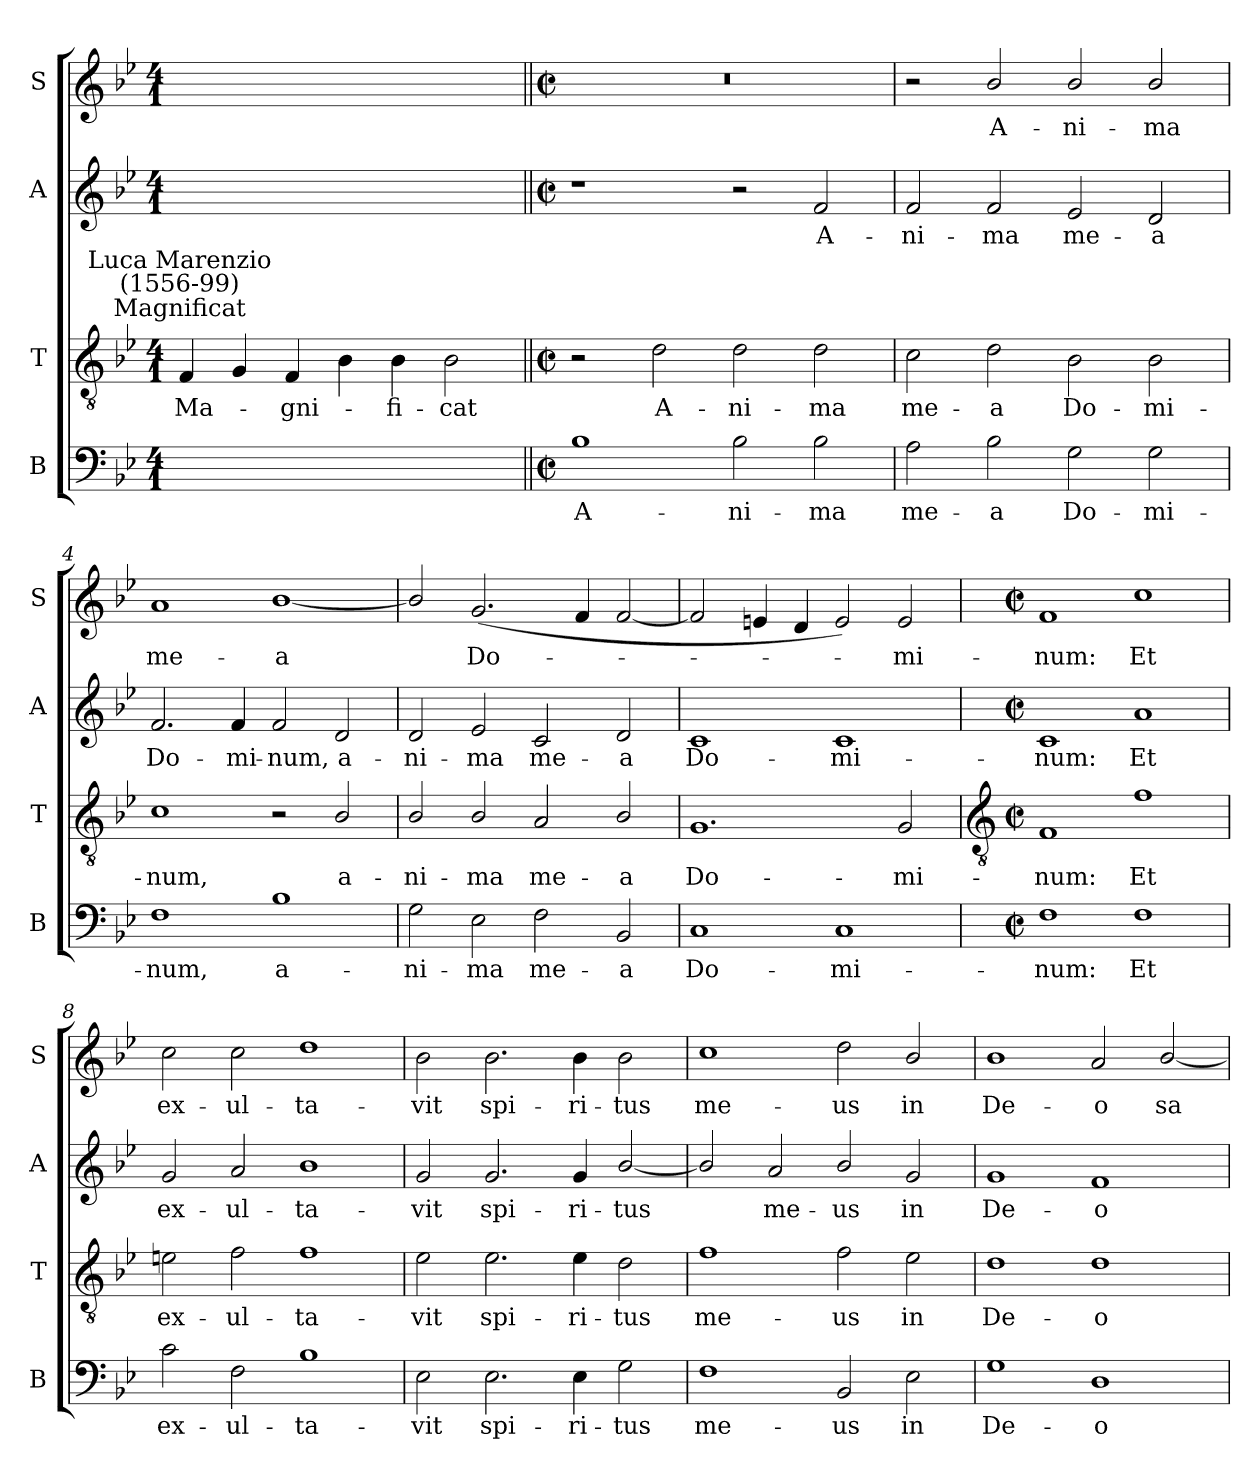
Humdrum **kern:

**kern	**text	**kern	**text	**kern	**text	**kern	**text
*part4	*part4	*part3	*part3	*part2	*part2	*part1	*part1
*staff4	*staff4	*staff3	*staff3	*staff2	*staff2	*staff1	*staff1
*I"B	*	*I"T	*	*I"A	*	*I"S	*
*I'B	*	*I'T	*	*I'A	*	*I'S	*
*clefF4	*	*clefGv2	*	*clefG2	*	*clefG2	*
*k[b-e-]	*	*k[b-e-]	*	*k[b-e-]	*	*k[b-e-]	*
*B-:	*	*B-:	*	*B-:	*	*B-:	*
*M4/1	*	*M4/1	*	*M4/1	*	*M4/1	*
=1	=1	=1	=1	=1	=1	=1	=1
!	!	!LO:TX:a:cj:t=Magnificat	!	!	!	!	!
!	!	!LO:TX:a:cj:t=Luca Marenzio\n(1556-99)	!	!	!	!	!
!	!	!	!LO:LY:b	!	!	!	!
1..ryy	.	4F	Ma-	1..ryy	.	1..ryy	.
.	.	4G	.	.	.	.	.
!	!	!	!LO:LY:b	!	!	!	!
.	.	4F	gni-	.	.	.	.
.	.	4B-	.	.	.	.	.
!	!	!	!LO:LY:b	!	!	!	!
.	.	4B-	fi-	.	.	.	.
!	!	!	!LO:LY:b	!	!	!	!
.	.	2B-	-cat	.	.	.	.
=2||	=2||	=2||	=2||	=2||	=2||	=2||	=2||
*M4/2	*	*M4/2	*	*M4/2	*	*M4/2	*
*met(c|)	*	*met(c|)	*	*met(c|)	*	*met(c|)	*
!	!LO:LY:b	!	!	!	!	!	!
1B-	A-	2r	.	1r	.	0r	.
!	!	!	!LO:LY:b	!	!	!	!
.	.	2d	A-	.	.	.	.
!	!LO:LY:b	!	!LO:LY:b	!	!	!	!
2B-	-ni-	2d	-ni-	2r	.	.	.
!	!LO:LY:b	!	!LO:LY:b	!	!LO:LY:b	!	!
2B-	-ma	2d	-ma	2f	A-	.	.
=3	=3	=3	=3	=3	=3	=3	=3
!	!LO:LY:b	!	!LO:LY:b	!	!LO:LY:b	!	!
2A	me-	2c	me-	2f	-ni-	2r	.
!	!LO:LY:b	!	!LO:LY:b	!	!LO:LY:b	!	!LO:LY:b
2B-	-a	2d	-a	2f	-ma	2b-/	A-
!	!LO:LY:b	!	!LO:LY:b	!	!LO:LY:b	!	!LO:LY:b
2G	Do-	2B-	Do-	2e-	me-	2b-/	-ni-
!	!LO:LY:b	!	!LO:LY:b	!	!LO:LY:b	!	!LO:LY:b
2G	-mi-	2B-	-mi-	2d	-a	2b-/	-ma
=4	=4	=4	=4	=4	=4	=4	=4
!	!LO:LY:b	!	!LO:LY:b	!	!LO:LY:b	!	!LO:LY:b
1F	-num,	1c	-num,	2.f	Do-	1a	me-
!	!	!	!	!	!LO:LY:b	!	!
.	.	.	.	4f	-mi-	.	.
!	!LO:LY:b	!	!	!	!LO:LY:b	!	!LO:LY:b
1B-	a-	2r	.	2f	-num,	[1b-/	-a
!	!	!	!LO:LY:b	!	!LO:LY:b	!	!
.	.	2B-/	a-	2d	a-	.	.
=5	=5	=5	=5	=5	=5	=5	=5
!	!LO:LY:b	!	!LO:LY:b	!	!LO:LY:b	!	!
2G	-ni-	2B-/	-ni-	2d	-ni-	2b-/]	.
!	!LO:LY:b	!	!LO:LY:b	!	!LO:LY:b	!	!LO:LY:b
2E-	-ma	2B-/	-ma	2e-	-ma	(<2.g	Do-
!	!LO:LY:b	!	!LO:LY:b	!	!LO:LY:b	!	!
2F	me-	2A	me-	2c	me-	.	.
.	.	.	.	.	.	4f	.
!	!LO:LY:b	!	!LO:LY:b	!	!LO:LY:b	!	!
2BB-	-a	2B-/	-a	2d	-a	[2f	.
=6	=6	=6	=6	=6	=6	=6	=6
!	!LO:LY:b	!	!LO:LY:b	!	!LO:LY:b	!	!
1C	Do-	1.G	Do-	1c	Do-	2f]	.
.	.	.	.	.	.	4en	.
.	.	.	.	.	.	4d	.
!	!LO:LY:b	!	!	!	!LO:LY:b	!	!
1C	-mi-	.	.	1c	-mi-	2e)	.
!	!	!	!LO:LY:b	!	!	!	!LO:LY:b
.	.	2G	-mi-	.	.	2e	mi-
!!LO:LB:g=z
=7	=7	=7	=7	=7	=7	=7	=7
*	*	*clefGv2	*	*	*	*	*
*M4/2	*	*M4/2	*	*M4/2	*	*M4/2	*
*met(c|)	*	*met(c|)	*	*met(c|)	*	*met(c|)	*
!	!LO:LY:b	!	!LO:LY:b	!	!LO:LY:b	!	!LO:LY:b
1F	-num:	1F	-num:	1c	-num:	1f	-num:
!	!LO:LY:b	!	!LO:LY:b	!	!LO:LY:b	!	!LO:LY:b
1F	Et	1f	Et	1a	Et	1cc	Et
=8	=8	=8	=8	=8	=8	=8	=8
!	!LO:LY:b	!	!LO:LY:b	!	!LO:LY:b	!	!LO:LY:b
2c	ex-	2en	ex-	2g	ex-	2cc	ex-
!	!LO:LY:b	!	!LO:LY:b	!	!LO:LY:b	!	!LO:LY:b
2F	-ul-	2f	-ul-	2a	-ul-	2cc	-ul-
!	!LO:LY:b	!	!LO:LY:b	!	!LO:LY:b	!	!LO:LY:b
1B-	-ta-	1f	-ta-	1b-	-ta-	1dd	-ta-
=9	=9	=9	=9	=9	=9	=9	=9
!	!LO:LY:b	!	!LO:LY:b	!	!LO:LY:b	!	!LO:LY:b
2E-	-vit	2e-	-vit	2g	-vit	2b-	-vit
!	!LO:LY:b	!	!LO:LY:b	!	!LO:LY:b	!	!LO:LY:b
2.E-	spi-	2.e-	spi-	2.g	spi-	2.b-	spi-
!	!LO:LY:b	!	!LO:LY:b	!	!LO:LY:b	!	!LO:LY:b
4E-	-ri-	4e-	-ri-	4g	-ri-	4b-	-ri-
!	!LO:LY:b	!	!LO:LY:b	!	!LO:LY:b	!	!LO:LY:b
2G	-tus	2d	-tus	[2b-/	-tus	2b-	-tus
=10	=10	=10	=10	=10	=10	=10	=10
!	!LO:LY:b	!	!LO:LY:b	!	!	!	!LO:LY:b
1F	me-	1f	me-	2b-/]	.	1cc	me-
!	!	!	!	!	!LO:LY:b	!	!
.	.	.	.	2a	me-	.	.
!	!LO:LY:b	!	!LO:LY:b	!	!LO:LY:b	!	!LO:LY:b
2BB-	-us	2f	-us	2b-/	-us	2dd	-us
!	!LO:LY:b	!	!LO:LY:b	!	!LO:LY:b	!	!LO:LY:b
2E-	in	2e-	in	2g	in	2b-/	in
=11	=11	=11	=11	=11	=11	=11	=11
!	!LO:LY:b	!	!LO:LY:b	!	!LO:LY:b	!	!LO:LY:b
1G	De-	1d	De-	1g	De-	1b-	De-
!	!LO:LY:b	!	!LO:LY:b	!	!LO:LY:b	!	!LO:LY:b
1D	-o	1d	-o	1f	-o	2a	-o
!	!	!	!	!	!	!	!LO:LY:b
.	.	.	.	.	.	[2b-/	sa-
=	=	=	=	=	=	=	=
*-	*-	*-	*-	*-	*-	*-	*-
